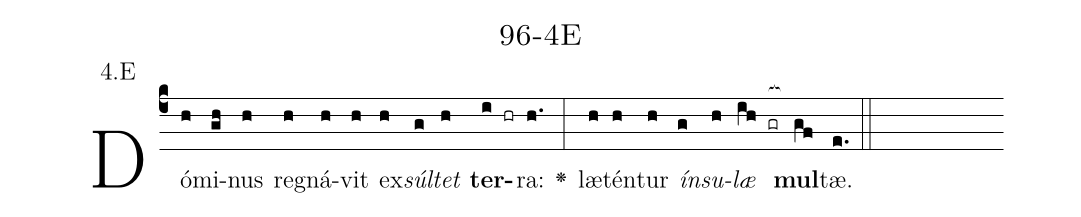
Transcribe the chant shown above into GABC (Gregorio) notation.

name: 96-4E;
annotation: 4.E;
%%
(c4)Dó(h)mi(gh)nus(h) re(h)gná(h)vit(h) ex(h)<i>súl</i>(g)<i>tet</i>(h) <b>ter</b>(i hr)ra:(h.) <v>\greheightstar</v>(:) læ(h)tén(h)tur(h) <i>ín</i>(g)<i>su</i>(h)<i>læ</i>(ih gr[ocb:1{]) <b>mul</b>(gf[ocb:0}])tæ.(e.) (::)


%E(h) u(g) o(h) u(ih) a(gf) e.(e.) (::)
